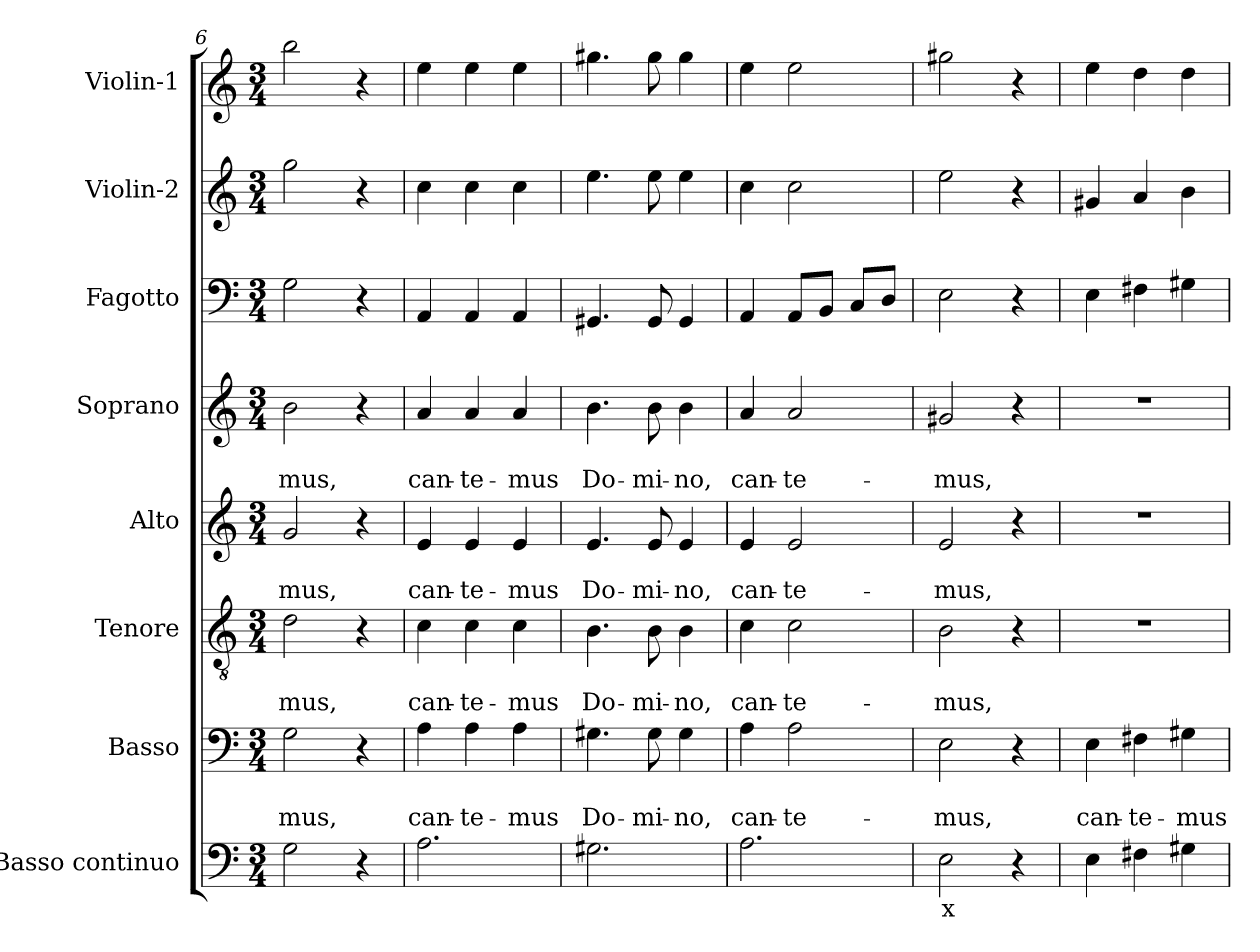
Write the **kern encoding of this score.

**kern	**text	**kern	**text	**text	**kern	**text	**text	**kern	**text	**text	**kern	**text	**text	**kern	**kern	**kern
*part8	*part8	*part7	*part7	*part7	*part6	*part6	*part6	*part5	*part5	*part5	*part4	*part4	*part4	*part3	*part2	*part1
*staff8	*staff8	*staff7	*staff7	*staff7	*staff6	*staff6	*staff6	*staff5	*staff5	*staff5	*staff4	*staff4	*staff4	*staff3	*staff2	*staff1
*I"Basso continuo	*	*I"Basso	*	*	*I"Tenore	*	*	*I"Alto	*	*	*I"Soprano	*	*	*I"Fagotto	*I"Violin-2	*I"Violin-1
*I'BC	*	*I'B	*	*	*I'T	*	*	*I'A	*	*	*I'S	*	*	*I'Fg	*I'V2	*I'V1
*clefF4	*	*clefF4	*	*	*clefGv2	*	*	*clefG2	*	*	*clefG2	*	*	*clefF4	*clefG2	*clefG2
*k[]	*	*k[]	*	*	*k[]	*	*	*k[]	*	*	*k[]	*	*	*k[]	*k[]	*k[]
*C:	*	*C:	*	*	*C:	*	*	*C:	*	*	*C:	*	*	*C:	*C:	*C:
*M3/4	*	*M3/4	*	*	*M3/4	*	*	*M3/4	*	*	*M3/4	*	*	*M3/4	*M3/4	*M3/4
=6	=6	=6	=6	=6	=6	=6	=6	=6	=6	=6	=6	=6	=6	=6	=6	=6
!	!	!	!	!LO:LY:b	!	!	!LO:LY:b	!	!	!LO:LY:b	!	!	!LO:LY:b	!	!	!
2G\	.	2G\	.	-mus,	2d\	.	-mus,	2g/	.	-mus,	2b\	.	-mus,	2G\	2gg\	2bb\
4r	.	4r	.	.	4r	.	.	4r	.	.	4r	.	.	4r	4r	4r
=7	=7	=7	=7	=7	=7	=7	=7	=7	=7	=7	=7	=7	=7	=7	=7	=7
!	!	!	!	!LO:LY:b	!	!	!LO:LY:b	!	!	!LO:LY:b	!	!	!LO:LY:b	!	!	!
2.A\	.	4A\	.	can-	4c\	.	can-	4e/	.	can-	4a/	.	can-	4AA/	4cc\	4ee\
!	!	!	!	!LO:LY:b	!	!	!LO:LY:b	!	!	!LO:LY:b	!	!	!LO:LY:b	!	!	!
.	.	4A\	.	-te-	4c\	.	-te-	4e/	.	-te-	4a/	.	-te-	4AA/	4cc\	4ee\
!	!	!	!	!LO:LY:b	!	!	!LO:LY:b	!	!	!LO:LY:b	!	!	!LO:LY:b	!	!	!
.	.	4A\	.	-mus	4c\	.	-mus	4e/	.	-mus	4a/	.	-mus	4AA/	4cc\	4ee\
=8	=8	=8	=8	=8	=8	=8	=8	=8	=8	=8	=8	=8	=8	=8	=8	=8
!	!	!	!	!LO:LY:b	!	!	!LO:LY:b	!	!	!LO:LY:b	!	!	!LO:LY:b	!	!	!
2.G#X\	.	4.G#X\	.	Do-	4.B\	.	Do-	4.e/	.	Do-	4.b\	.	Do-	4.GG#X/	4.ee\	4.gg#X\
!	!	!	!	!LO:LY:b	!	!	!LO:LY:b	!	!	!LO:LY:b	!	!	!LO:LY:b	!	!	!
.	.	8G#\	.	-mi-	8B\	.	-mi-	8e/	.	-mi-	8b\	.	-mi-	8GG#/	8ee\	8gg#\
!	!	!	!	!LO:LY:b	!	!	!LO:LY:b	!	!	!LO:LY:b	!	!	!LO:LY:b	!	!	!
.	.	4G#\	.	-no,	4B\	.	-no,	4e/	.	-no,	4b\	.	-no,	4GG#/	4ee\	4gg#\
=9	=9	=9	=9	=9	=9	=9	=9	=9	=9	=9	=9	=9	=9	=9	=9	=9
!	!	!	!	!LO:LY:b	!	!	!LO:LY:b	!	!	!LO:LY:b	!	!	!LO:LY:b	!	!	!
2.A\	.	4A\	.	can-	4c\	.	can-	4e/	.	can-	4a/	.	can-	4AA/	4cc\	4ee\
!	!	!	!	!LO:LY:b	!	!	!LO:LY:b	!	!	!LO:LY:b	!	!	!LO:LY:b	!	!	!
.	.	2A\	.	-te-	2c\	.	-te-	2e/	.	-te-	2a/	.	-te-	8AA/L	2cc\	2ee\
.	.	.	.	.	.	.	.	.	.	.	.	.	.	8BB/J	.	.
.	.	.	.	.	.	.	.	.	.	.	.	.	.	8C/L	.	.
.	.	.	.	.	.	.	.	.	.	.	.	.	.	8D/J	.	.
!!LO:PB:g=z
=10	=10	=10	=10	=10	=10	=10	=10	=10	=10	=10	=10	=10	=10	=10	=10	=10
!	!LO:LY:b	!	!	!LO:LY:b	!	!	!LO:LY:b	!	!	!LO:LY:b	!	!	!LO:LY:b	!	!	!
2E\	x	2E\	.	-mus,	2B\	.	-mus,	2e/	.	-mus,	2g#X/	.	-mus,	2E\	2ee\	2gg#X\
4r	.	4r	.	.	4r	.	.	4r	.	.	4r	.	.	4r	4r	4r
=11	=11	=11	=11	=11	=11	=11	=11	=11	=11	=11	=11	=11	=11	=11	=11	=11
!	!	!	!	!LO:LY:b	!	!	!	!	!	!	!	!	!	!	!	!
4E\	.	4E\	.	can-	2.r	.	.	2.r	.	.	2.r	.	.	4E\	4g#X/	4ee\
!	!	!	!	!LO:LY:b	!	!	!	!	!	!	!	!	!	!	!	!
4F#X\	.	4F#X\	.	-te-	.	.	.	.	.	.	.	.	.	4F#X\	4a/	4dd\
!	!	!	!	!LO:LY:b	!	!	!	!	!	!	!	!	!	!	!	!
4G#X\	.	4G#X\	.	-mus	.	.	.	.	.	.	.	.	.	4G#X\	4b\	4dd\
=	=	=	=	=	=	=	=	=	=	=	=	=	=	=	=	=
*-	*-	*-	*-	*-	*-	*-	*-	*-	*-	*-	*-	*-	*-	*-	*-	*-
